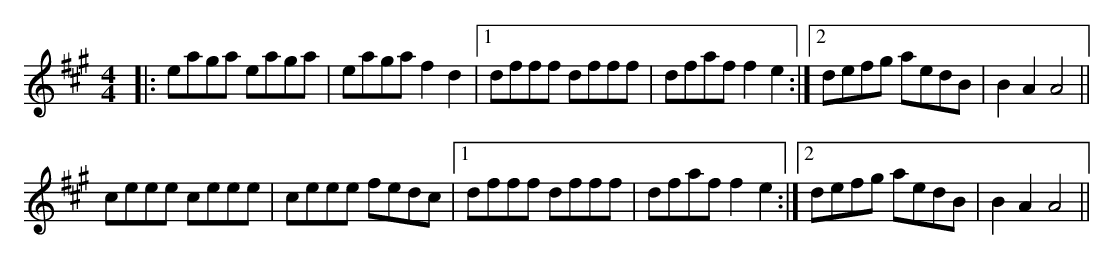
X:1
M:4/4
K:A
|:eaga eaga|eaga f2d2|1 dfff dfff|dfaf f2e2:|2 defg aedB|B2A2 A4||
ceee ceee|ceee fedc|1 dfff dfff|dfaf f2e2:|2 defg aedB|B2A2 A4||
